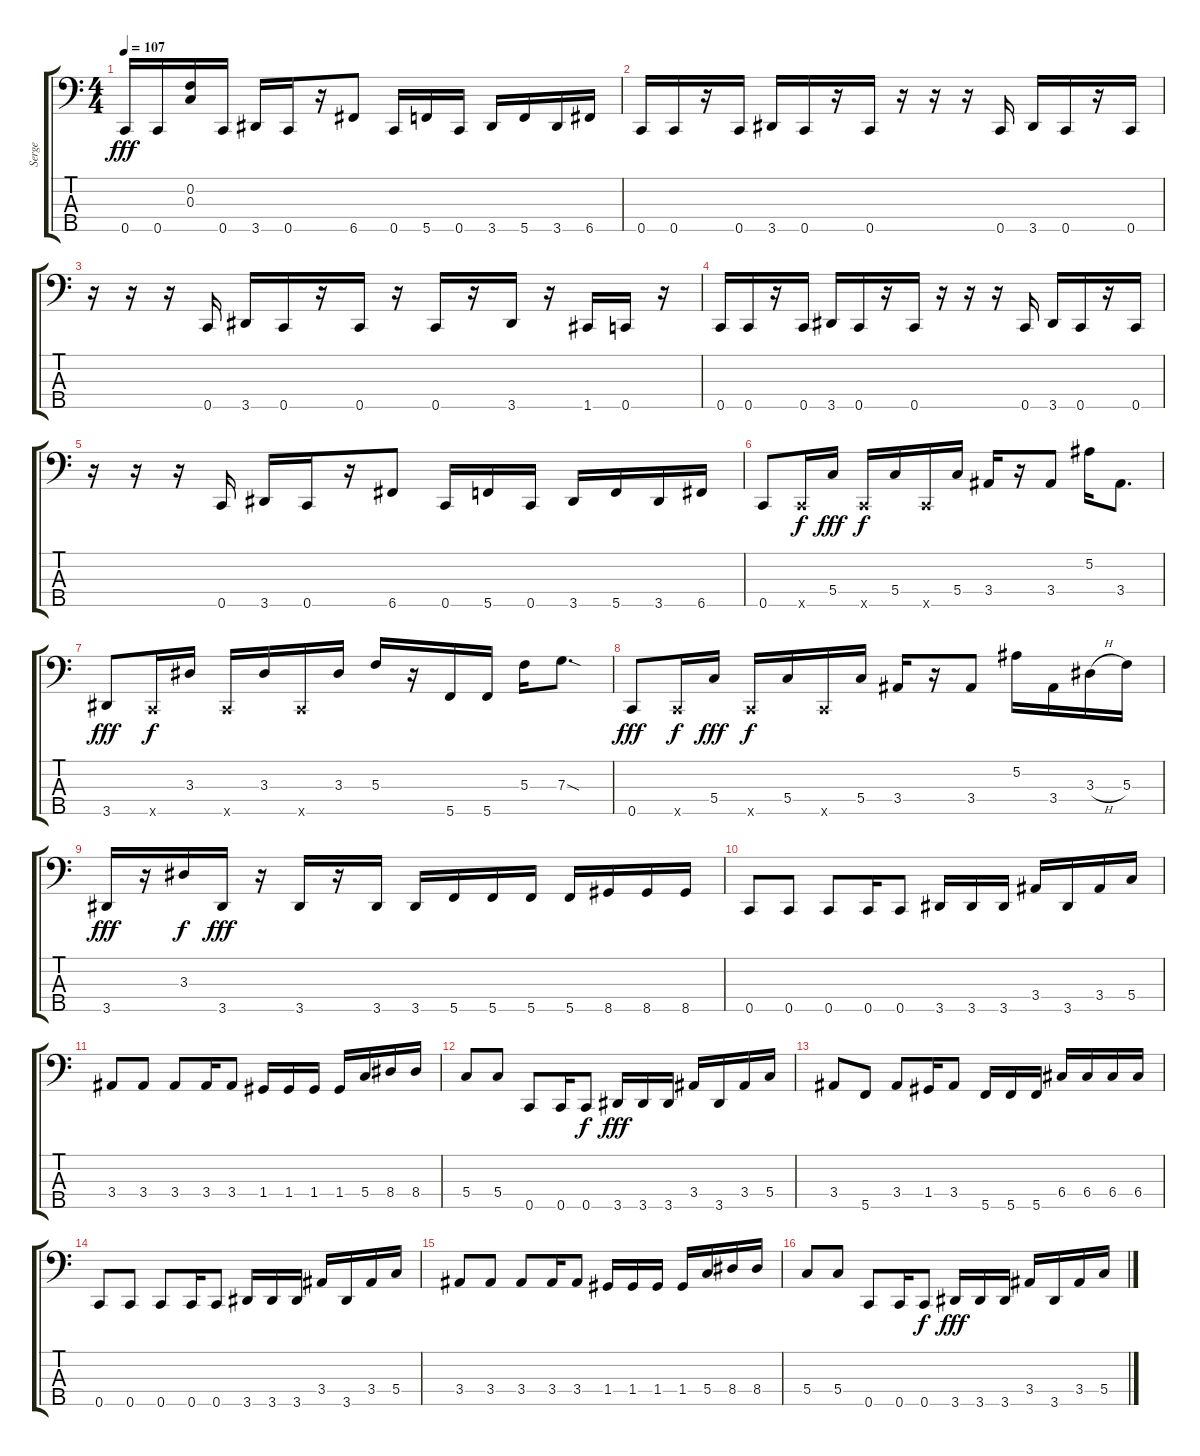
\track ("Serge" "Serge") {instrument electricbasspick}
\staff {score tabs}
\tuning (Bb2 F2 C2 G1 C1) {hide}
\ts (4 4)
\tempo 107
\clef f4
\ks c
0.5.16{dy fff} 0.5.16 (0.2 0.3).16 0.5.16 3.5.16 0.5.16 r.16 6.5.8 0.5.16 5.5.16 0.5.16 3.5.16 5.5.16 3.5.16 6.5.16 |
0.5.16 0.5.16 r.16 0.5.16 3.5.16 0.5.16 r.16 0.5.16 r.16 r.16 r.16 0.5.16 3.5.16 0.5.16 r.16 0.5.16 |
r.16 r.16 r.16 0.5.16 3.5.16 0.5.16 r.16 0.5.16 r.16 0.5.16 r.16 3.5.16 r.16 1.5.16 0.5.16 r.16 |
0.5.16 0.5.16 r.16 0.5.16 3.5.16 0.5.16 r.16 0.5.16 r.16 r.16 r.16 0.5.16 3.5.16 0.5.16 r.16 0.5.16 |
r.16 r.16 r.16 0.5.16 3.5.16 0.5.16 r.16 6.5.8 0.5.16 5.5.16 0.5.16 3.5.16 5.5.16 3.5.16 6.5.16 |
0.5.8 0.5{x}.16{dy f} 5.4.16{dy fff} 0.5{x}.16{dy f} 5.4.16 0.5{x}.16 5.4.16 3.4.16 r.16 3.4.8 5.2.16 3.4.8{d} |
3.5.8{dy fff} 0.5{x}.16{dy f} 3.3.16 0.5{x}.16 3.3.16 0.5{x}.16 3.3.16 5.3.16 r.16 5.5.16 5.5.16 5.3.16 7.3{sod}.8{d} |
0.5.8{dy fff} 0.5{x}.16{dy f} 5.4.16{dy fff} 0.5{x}.16{dy f} 5.4.16 0.5{x}.16 5.4.16 3.4.16 r.16 3.4.8 5.2.16 3.4.16 3.3{h}.16 5.3.16 |
3.5.16{dy fff} r.16 3.3.16{dy f} 3.5.16{dy fff} r.16 3.5.16 r.16 3.5.16 3.5.16 5.5.16 5.5.16 5.5.16 5.5.16 8.5.16 8.5.16 8.5.16 |
0.5.8 0.5.8 0.5.8 0.5.16 0.5.8 3.5.16 3.5.16 3.5.16 3.4.16 3.5.16 3.4.16 5.4.16 |
3.4.8 3.4.8 3.4.8 3.4.16 3.4.8 1.4.16 1.4.16 1.4.16 1.4.16 5.4.16 8.4.16 8.4.16 |
5.4.8 5.4.8 0.5.8 0.5.16 0.5.8{dy f} 3.5.16{dy fff} 3.5.16 3.5.16 3.4.16 3.5.16 3.4.16 5.4.16 |
3.4.8 5.5.8 3.4.8 1.4.16 3.4.8 5.5.16 5.5.16 5.5.16 6.4.16 6.4.16 6.4.16 6.4.16 |
0.5.8 0.5.8 0.5.8 0.5.16 0.5.8 3.5.16 3.5.16 3.5.16 3.4.16 3.5.16 3.4.16 5.4.16 |
3.4.8 3.4.8 3.4.8 3.4.16 3.4.8 1.4.16 1.4.16 1.4.16 1.4.16 5.4.16 8.4.16 8.4.16 |
5.4.8 5.4.8 0.5.8 0.5.16 0.5.8{dy f} 3.5.16{dy fff} 3.5.16 3.5.16 3.4.16 3.5.16 3.4.16 5.4.16
